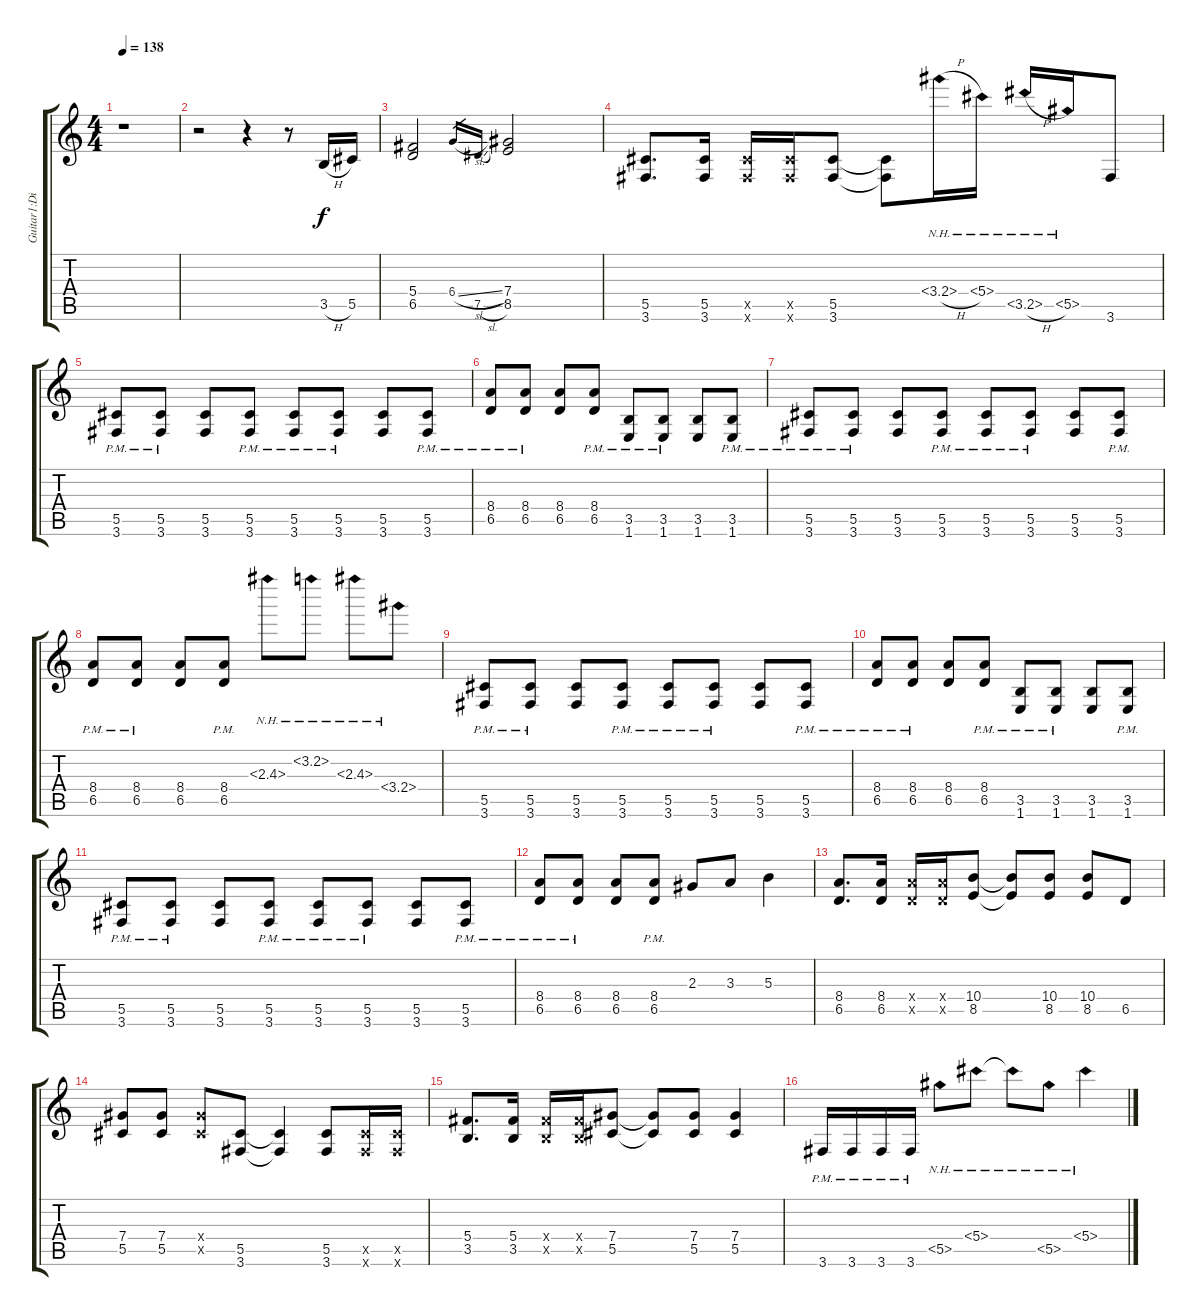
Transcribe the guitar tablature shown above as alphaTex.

\track ("Guitar1:Distortion<Half Down>" "Guitar1:Di") {instrument distortionguitar}
\staff {score tabs}
\tuning (Eb4 Bb3 Gb3 Db3 Ab2 Eb2) {hide}
\ts (4 4)
\tempo 138
\clef g2
\ks c
r.1{dy f} |
r.2 r.4 r.8 3.5{h}.16 5.5.16 |
(5.4 6.5).2 6.4{sl}.16{gr} 7.5{sl}.16{gr} (7.4 8.5).2 |
(5.5 3.6).8{d} (5.5 3.6).16 (5.5{x} 3.6{x}).16 (5.5{x} 3.6{x}).16 (5.5 3.6).8 (5.5{t} 3.6{t}).8 3.4{nh h}.16 5.4{nh}.16 3.5{nh h}.16 5.5{nh}.16 3.6.8 |
(5.5{pm} 3.6{pm}).8 (5.5{pm} 3.6{pm}).8 (5.5 3.6).8 (5.5{pm} 3.6{pm}).8 (5.5{pm} 3.6{pm}).8 (5.5{pm} 3.6{pm}).8 (5.5 3.6).8 (5.5{pm} 3.6{pm}).8 |
(8.4{pm} 6.5{pm}).8 (8.4{pm} 6.5{pm}).8 (8.4 6.5).8 (8.4{pm} 6.5{pm}).8 (3.5{pm} 1.6{pm}).8 (3.5{pm} 1.6{pm}).8 (3.5 1.6).8 (3.5{pm} 1.6{pm}).8 |
(5.5{pm} 3.6{pm}).8 (5.5{pm} 3.6{pm}).8 (5.5 3.6).8 (5.5{pm} 3.6{pm}).8 (5.5{pm} 3.6{pm}).8 (5.5{pm} 3.6{pm}).8 (5.5 3.6).8 (5.5{pm} 3.6{pm}).8 |
(8.4{pm} 6.5{pm}).8 (8.4{pm} 6.5{pm}).8 (8.4 6.5).8 (8.4{pm} 6.5{pm}).8 2.3{nh}.8 3.2{nh}.8 2.3{nh}.8 3.4{nh}.8 |
(5.5{pm} 3.6{pm}).8 (5.5{pm} 3.6{pm}).8 (5.5 3.6).8 (5.5{pm} 3.6{pm}).8 (5.5{pm} 3.6{pm}).8 (5.5{pm} 3.6{pm}).8 (5.5 3.6).8 (5.5{pm} 3.6{pm}).8 |
(8.4{pm} 6.5{pm}).8 (8.4{pm} 6.5{pm}).8 (8.4 6.5).8 (8.4{pm} 6.5{pm}).8 (3.5{pm} 1.6{pm}).8 (3.5{pm} 1.6{pm}).8 (3.5 1.6).8 (3.5{pm} 1.6{pm}).8 |
(5.5{pm} 3.6{pm}).8 (5.5{pm} 3.6{pm}).8 (5.5 3.6).8 (5.5{pm} 3.6{pm}).8 (5.5{pm} 3.6{pm}).8 (5.5{pm} 3.6{pm}).8 (5.5 3.6).8 (5.5{pm} 3.6{pm}).8 |
(8.4{pm} 6.5{pm}).8 (8.4{pm} 6.5{pm}).8 (8.4 6.5).8 (8.4{pm} 6.5{pm}).8 2.3.8 3.3.8 5.3.4 |
(8.4 6.5).8{d} (8.4 6.5).16 (8.4{x} 6.5{x}).16 (8.4{x} 6.5{x}).16 (10.4 8.5).8 (10.4{t} 8.5{t}).8 (10.4 8.5).8 (10.4 8.5).8 6.5.8 |
(7.4 5.5).8 (7.4 5.5).8 (7.4{x} 5.5{x}).8 (5.5 3.6).8 (5.5{t} 3.6{t}).4 (5.5 3.6).8 (5.5{x} 3.6{x}).16 (5.5{x} 3.6{x}).16 |
(5.4 3.5).8{d} (5.4 3.5).16 (5.4{x} 3.5{x}).16 (5.4{x} 3.5{x}).16 (7.4 5.5).8 (7.4{t} 5.5{t}).8 (7.4 5.5).8 (7.4 5.5).4 |
3.6{pm}.16 3.6{pm}.16 3.6{pm}.16 3.6{pm}.16 5.5{nh}.8 5.4{nh}.8 5.4{nh t}.8 5.5{nh}.8 5.4{nh}.4
